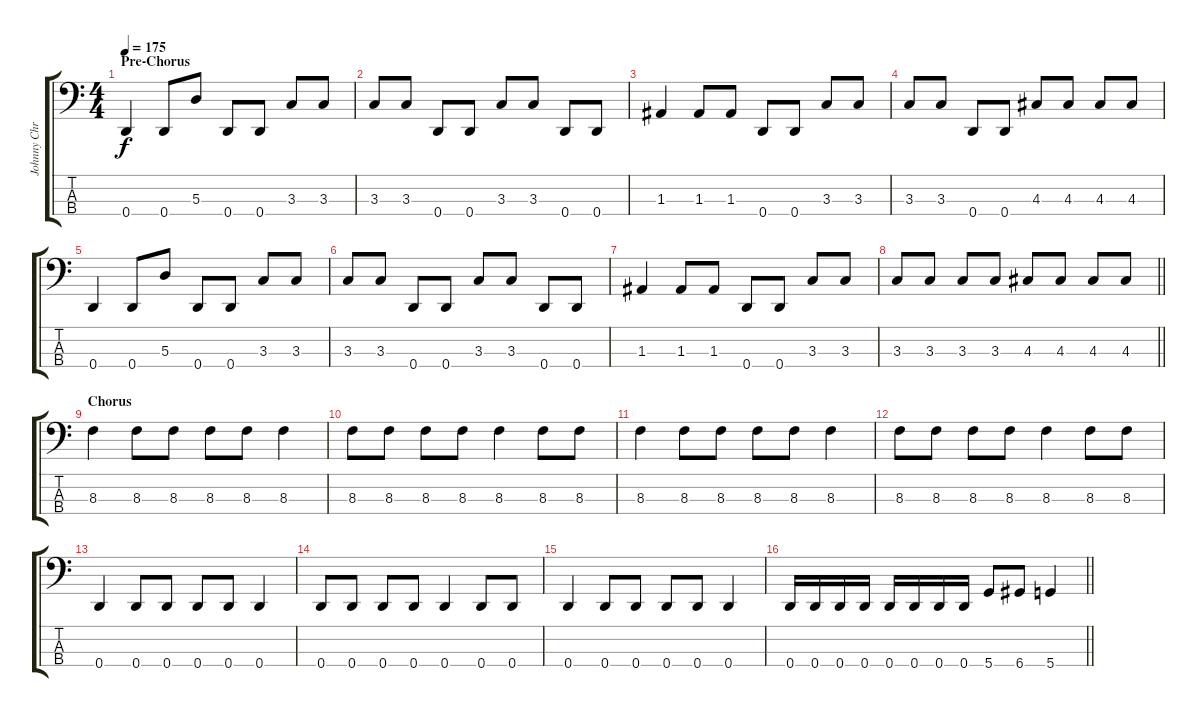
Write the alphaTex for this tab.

\track ("Johnny Christ" "Johnny Chr") {instrument electricbassfinger}
\staff {score tabs}
\tuning (G2 D2 A1 D1) {hide}
\ts (4 4)
\section ("" "Pre-Chorus")
\tempo 175
\clef f4
\ks c
0.4.4{dy f} 0.4.8 5.3.8 0.4.8 0.4.8 3.3.8 3.3.8 |
3.3.8 3.3.8 0.4.8 0.4.8 3.3.8 3.3.8 0.4.8 0.4.8 |
1.3.4 1.3.8 1.3.8 0.4.8 0.4.8 3.3.8 3.3.8 |
3.3.8 3.3.8 0.4.8 0.4.8 4.3.8 4.3.8 4.3.8 4.3.8 |
0.4.4 0.4.8 5.3.8 0.4.8 0.4.8 3.3.8 3.3.8 |
3.3.8 3.3.8 0.4.8 0.4.8 3.3.8 3.3.8 0.4.8 0.4.8 |
1.3.4 1.3.8 1.3.8 0.4.8 0.4.8 3.3.8 3.3.8 |
\barLineRight lightlight
3.3.8 3.3.8 3.3.8 3.3.8 4.3.8 4.3.8 4.3.8 4.3.8 |
\section ("" "Chorus")
8.3.4 8.3.8 8.3.8 8.3.8 8.3.8 8.3.4 |
8.3.8 8.3.8 8.3.8 8.3.8 8.3.4 8.3.8 8.3.8 |
8.3.4 8.3.8 8.3.8 8.3.8 8.3.8 8.3.4 |
8.3.8 8.3.8 8.3.8 8.3.8 8.3.4 8.3.8 8.3.8 |
0.4.4 0.4.8 0.4.8 0.4.8 0.4.8 0.4.4 |
0.4.8 0.4.8 0.4.8 0.4.8 0.4.4 0.4.8 0.4.8 |
0.4.4 0.4.8 0.4.8 0.4.8 0.4.8 0.4.4 |
\barLineRight lightlight
0.4.16 0.4.16 0.4.16 0.4.16 0.4.16 0.4.16 0.4.16 0.4.16 5.4.8 6.4.8 5.4.4
